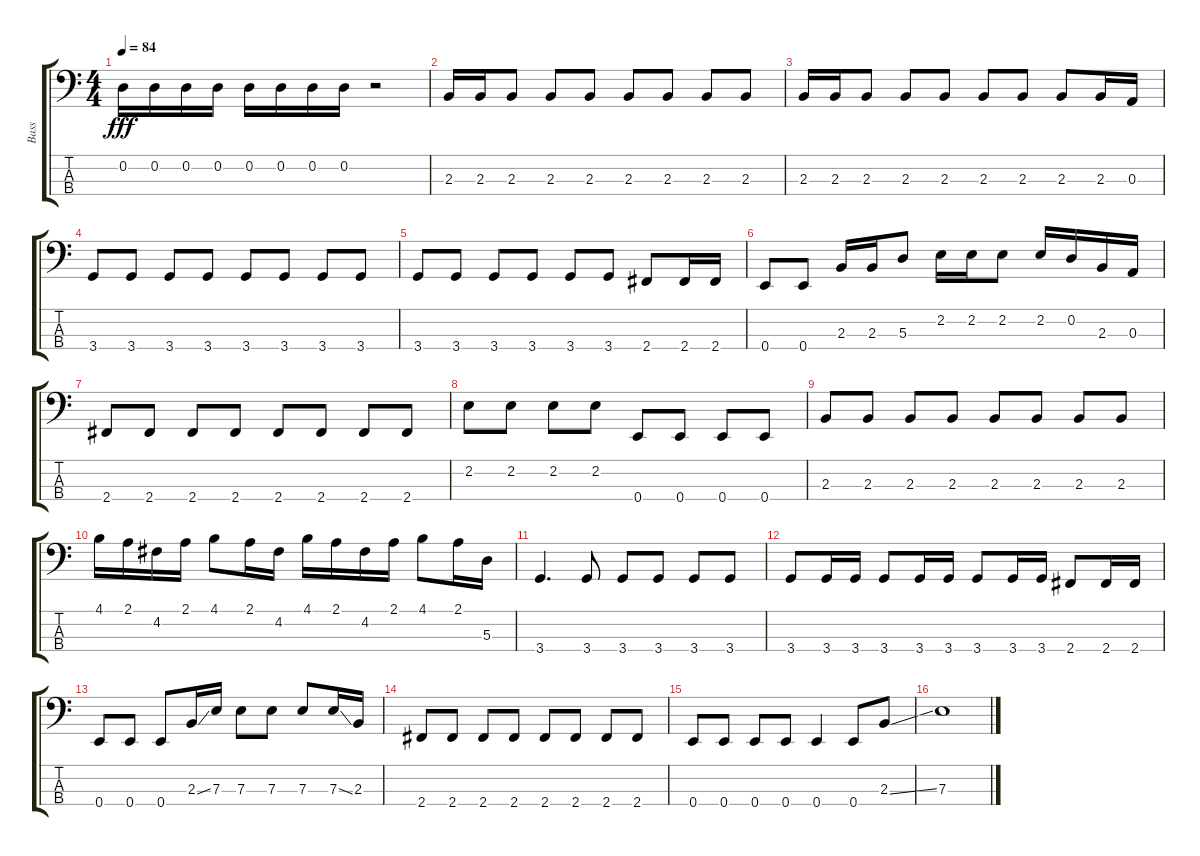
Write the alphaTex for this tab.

\track ("Bass" "Bass") {instrument electricbassfinger}
\staff {score tabs}
\tuning (G2 D2 A1 E1) {hide}
\ts (4 4)
\tempo 84
\clef f4
\ks c
0.2.16{dy fff} 0.2.16 0.2.16 0.2.16 0.2.16 0.2.16 0.2.16 0.2.16 r.2 |
2.3.16 2.3.16 2.3.8 2.3.8 2.3.8 2.3.8 2.3.8 2.3.8 2.3.8 |
2.3.16 2.3.16 2.3.8 2.3.8 2.3.8 2.3.8 2.3.8 2.3.8 2.3.16 0.3.16 |
3.4.8 3.4.8 3.4.8 3.4.8 3.4.8 3.4.8 3.4.8 3.4.8 |
3.4.8 3.4.8 3.4.8 3.4.8 3.4.8 3.4.8 2.4.8 2.4.16 2.4.16 |
0.4.8 0.4.8 2.3.16 2.3.16 5.3.8 2.2.16 2.2.16 2.2.8 2.2.16 0.2.16 2.3.16 0.3.16 |
2.4.8 2.4.8 2.4.8 2.4.8 2.4.8 2.4.8 2.4.8 2.4.8 |
2.2.8 2.2.8 2.2.8 2.2.8 0.4.8 0.4.8 0.4.8 0.4.8 |
2.3.8 2.3.8 2.3.8 2.3.8 2.3.8 2.3.8 2.3.8 2.3.8 |
4.1.16 2.1.16 4.2.16 2.1.16 4.1.8 2.1.16 4.2.16 4.1.16 2.1.16 4.2.16 2.1.16 4.1.8 2.1.16 5.3.16 |
3.4.4{d} 3.4.8 3.4.8 3.4.8 3.4.8 3.4.8 |
3.4.8 3.4.16 3.4.16 3.4.8 3.4.16 3.4.16 3.4.8 3.4.16 3.4.16 2.4.8 2.4.16 2.4.16 |
0.4.8 0.4.8 0.4.8 2.3{ss}.16 7.3.16 7.3.8 7.3.8 7.3.8 7.3{ss}.16 2.3.16 |
2.4.8 2.4.8 2.4.8 2.4.8 2.4.8 2.4.8 2.4.8 2.4.8 |
0.4.8 0.4.8 0.4.8 0.4.8 0.4.4 0.4.8 2.3{ss}.8 |
7.3.1
